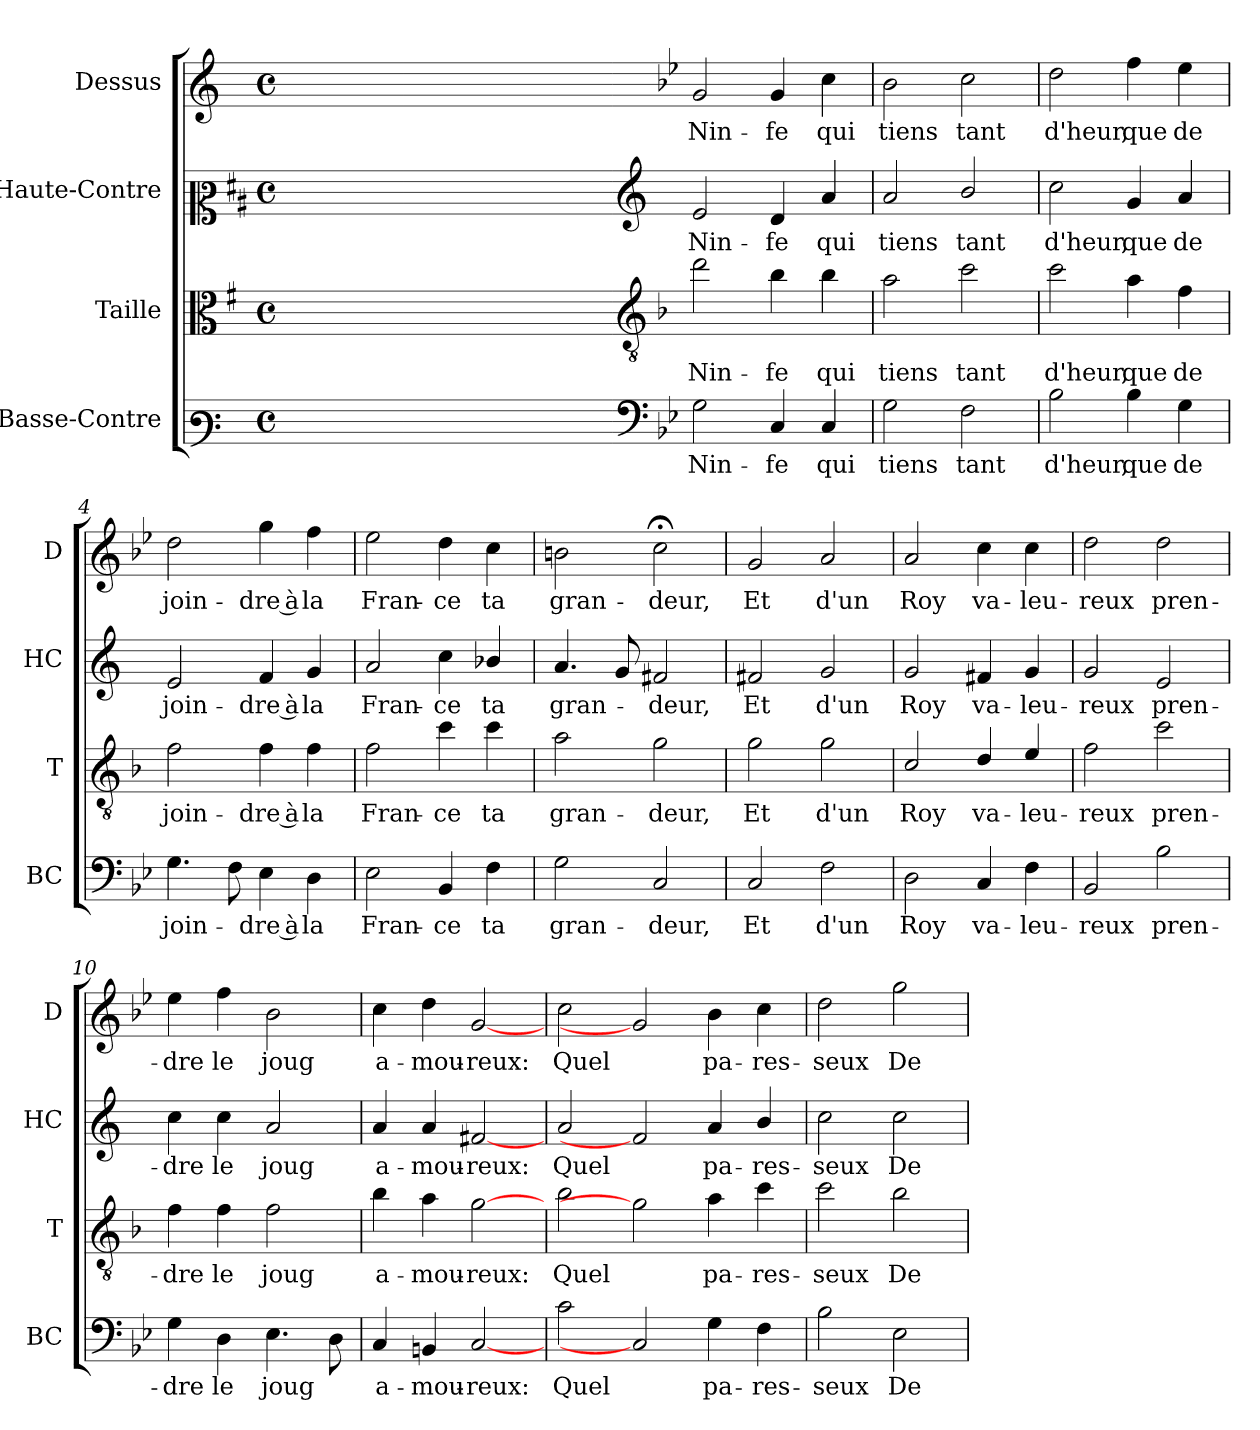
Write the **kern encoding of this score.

**kern	**text	**kern	**text	**kern	**text	**kern	**text
*part4	*part4	*part3	*part3	*part2	*part2	*part1	*part1
*staff4	*staff4	*staff3	*staff3	*staff2	*staff2	*staff1	*staff1
*I"Basse-Contre	*	*I"Taille	*	*I"Haute-Contre	*	*I"Dessus	*
*I'BC	*	*I'T	*	*I'HC	*	*I'D	*
*clefF3	*	*clefC3	*	*clefC2	*	*clefG2	*
*	*	*ITrd4c7	*	*ITrd1c2	*	*	*
*k[]	*	*k[]	*	*k[]	*	*k[]	*
*C:	*	*C:	*	*C:	*	*C:	*
*M4/4	*	*M4/4	*	*M4/4	*	*M4/4	*
*met(c)	*	*met(c)	*	*met(c)	*	*met(c)	*
=	=	=	=	=	=	=	=
1ryy	.	1ryy	.	1ryy	.	1ryy	.
=1X-	=1X-	=1X-	=1X-	=1X-	=1X-	=1X-	=1X-
4ryy	.	4ryy	.	4ryy	.	4ryy	.
4ryy	.	4ryy	.	4ryy	.	4ryy	.
4ryy	.	4ryy	.	4ryy	.	4ryy	.
4ryy	.	4ryy	.	4ryy	.	4ryy	.
=1-	=1-	=1-	=1-	=1-	=1-	=1-	=1-
*clefF4	*	*clefGv2	*	*clefG2	*	*	*
*k[b-e-]	*	*k[b-e-]	*	*k[b-e-]	*	*k[b-e-]	*
*B-:	*	*B-:	*	*B-:	*	*B-:	*
!	!LO:LY:b	!	!LO:LY:b	!	!LO:LY:b	!	!LO:LY:b
2G\	Nin-	2g\	Nin-	2d/	Nin-	2g/	Nin-
!	!LO:LY:b	!	!LO:LY:b	!	!LO:LY:b	!	!LO:LY:b
4C/	-fe	4e-\	-fe	4c/	-fe	4g/	-fe
!	!LO:LY:b	!	!LO:LY:b	!	!LO:LY:b	!	!LO:LY:b
4C/	qui	4e-\	qui	4g/	qui	4cc\	qui
=2	=2	=2	=2	=2	=2	=2	=2
!	!LO:LY:b	!	!LO:LY:b	!	!LO:LY:b	!	!LO:LY:b
2G\	tiens	2d\	tiens	2g/	tiens	2b-\	tiens
!	!LO:LY:b	!	!LO:LY:b	!	!LO:LY:b	!	!LO:LY:b
2F\	tant	2f\	tant	2a/	tant	2cc\	tant
=3	=3	=3	=3	=3	=3	=3	=3
!	!LO:LY:b	!	!LO:LY:b	!	!LO:LY:b	!	!LO:LY:b
2B-\	d'heur,	2f\	d'heur,	2b-\	d'heur,	2dd\	d'heur,
!	!LO:LY:b	!	!LO:LY:b	!	!LO:LY:b	!	!LO:LY:b
4B-\	que	4d\	que	4f/	que	4ff\	que
!	!LO:LY:b	!	!LO:LY:b	!	!LO:LY:b	!	!LO:LY:b
4G\	de	4B-\	de	4g/	de	4ee-\	de
=4	=4	=4	=4	=4	=4	=4	=4
!	!LO:LY:b	!	!LO:LY:b	!	!LO:LY:b	!	!LO:LY:b
4.G\	join-	2B-\	join-	2d/	join-	2dd\	join-
8F\	.	.	.	.	.	.	.
!	!LO:LY:b	!	!LO:LY:b	!	!LO:LY:b	!	!LO:LY:b
4E-\	-dre à	4B-\	-dre à	4e-/	-dre à	4gg\	-dre à
!	!LO:LY:b	!	!LO:LY:b	!	!LO:LY:b	!	!LO:LY:b
4D\	la	4B-\	la	4f/	la	4ff\	la
=5	=5	=5	=5	=5	=5	=5	=5
!	!LO:LY:b	!	!LO:LY:b	!	!LO:LY:b	!	!LO:LY:b
2E-\	Fran-	2B-\	Fran-	2g/	Fran-	2ee-\	Fran-
!	!LO:LY:b	!	!LO:LY:b	!	!LO:LY:b	!	!LO:LY:b
4BB-/	-ce	4f\	-ce	4b-\	-ce	4dd\	-ce
!	!LO:LY:b	!	!LO:LY:b	!	!LO:LY:b	!	!LO:LY:b
4F\	ta	4f\	ta	4a-X/	ta	4cc\	ta
=6	=6	=6	=6	=6	=6	=6	=6
!	!LO:LY:b	!	!LO:LY:b	!	!LO:LY:b	!	!LO:LY:b
2G\	gran-	2d\	gran-	4.g/	gran-	2bn\	gran-
.	.	.	.	8f/	.	.	.
!	!LO:LY:b	!	!LO:LY:b	!	!LO:LY:b	!	!LO:LY:b
2C/	-deur,	2c\	-deur,	2en/	-deur,	2cc;<\	-deur,
!!LO:LB:g=z
=7!	=7!	=7!	=7!	=7!	=7!	=7!	=7!
!	!LO:LY:b	!	!LO:LY:b	!	!LO:LY:b	!	!LO:LY:b
2C/	Et	2c\	Et	2en/	Et	2g/	Et
!	!LO:LY:b	!	!LO:LY:b	!	!LO:LY:b	!	!LO:LY:b
2F\	d'un	2c\	d'un	2f/	d'un	2a/	d'un
=8	=8	=8	=8	=8	=8	=8	=8
!	!LO:LY:b	!	!LO:LY:b	!	!LO:LY:b	!	!LO:LY:b
2D\	Roy	2F/	Roy	2f/	Roy	2a/	Roy
!	!LO:LY:b	!	!LO:LY:b	!	!LO:LY:b	!	!LO:LY:b
4C/	va-	4G/	va-	4en/	va-	4cc\	va-
!	!LO:LY:b	!	!LO:LY:b	!	!LO:LY:b	!	!LO:LY:b
4F\	-leu-	4A/	-leu-	4f/	-leu-	4cc\	-leu-
=9	=9	=9	=9	=9	=9	=9	=9
!	!LO:LY:b	!	!LO:LY:b	!	!LO:LY:b	!	!LO:LY:b
2BB-/	-reux	2B-\	-reux	2f/	-reux	2dd\	-reux
!	!LO:LY:b	!	!LO:LY:b	!	!LO:LY:b	!	!LO:LY:b
2B-\	pren-	2f\	pren-	2d/	pren-	2dd\	pren-
=10	=10	=10	=10	=10	=10	=10	=10
!	!LO:LY:b	!	!LO:LY:b	!	!LO:LY:b	!	!LO:LY:b
4G\	-dre	4B-\	-dre	4b-\	-dre	4ee-\	-dre
!	!LO:LY:b	!	!LO:LY:b	!	!LO:LY:b	!	!LO:LY:b
4D\	le	4B-\	le	4b-\	le	4ff\	le
!	!LO:LY:b	!	!LO:LY:b	!	!LO:LY:b	!	!LO:LY:b
4.E-\	joug	2B-\	joug	2g/	joug	2b-\	joug
8D\	.	.	.	.	.	.	.
=11	=11	=11	=11	=11	=11	=11	=11
!	!LO:LY:b	!	!LO:LY:b	!	!LO:LY:b	!	!LO:LY:b
4C/	a-	4e-\	a-	4g/	a-	4cc\	a-
!	!LO:LY:b	!	!LO:LY:b	!	!LO:LY:b	!	!LO:LY:b
4BBn/	-mou-	4d\	-mou-	4g/	-mou-	4dd\	-mou-
!	!LO:LY:b	!	!LO:LY:b	!	!LO:LY:b	!	!LO:LY:b
[2C	-reux:	[2c	-reux:	[2en	-reux:	[2g	-reux:
=12!	=12!	=12!	=12!	=12!	=12!	=12!	=12!
!	!LO:LY:b	!	!LO:LY:b	!	!LO:LY:b	!	!LO:LY:b
2c\	Quel	2e-\	Quel	2g/	Quel	2cc\	Quel
2C]	.	2c]	.	2e]	.	2g]	.
!	!LO:LY:b	!	!LO:LY:b	!	!LO:LY:b	!	!LO:LY:b
4G\	pa-	4d\	pa-	4g/	pa-	4b-\	pa-
!	!LO:LY:b	!	!LO:LY:b	!	!LO:LY:b	!	!LO:LY:b
4F\	-res-	4f\	-res-	4a/	-res-	4cc\	-res-
=13	=13	=13	=13	=13	=13	=13	=13
!	!LO:LY:b	!	!LO:LY:b	!	!LO:LY:b	!	!LO:LY:b
2B-\	-seux	2f\	-seux	2b-\	-seux	2dd\	-seux
!	!LO:LY:b	!	!LO:LY:b	!	!LO:LY:b	!	!LO:LY:b
2E-\	De-	2e-\	De-	2b-\	De-	2gg\	De-
=	=	=	=	=	=	=	=
*-	*-	*-	*-	*-	*-	*-	*-
